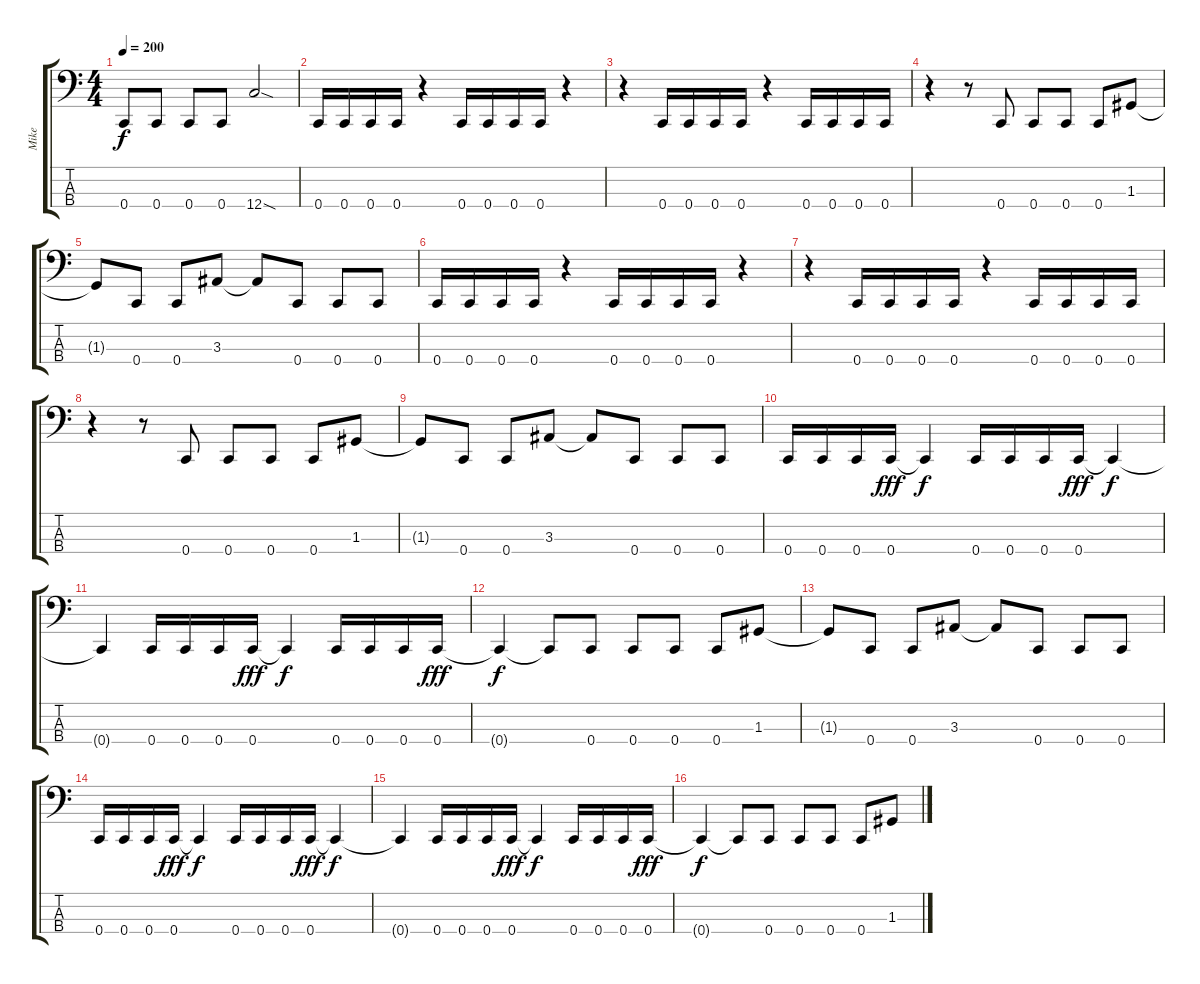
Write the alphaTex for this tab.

\track ("Mike" "Mike") {instrument electricbasspick}
\staff {score tabs}
\tuning (F2 C2 G1 C1) {hide}
\ts (4 4)
\tempo 200
\clef f4
\ks c
0.4.8{dy f} 0.4.8 0.4.8 0.4.8 12.4{sod}.2 |
0.4.16 0.4.16 0.4.16 0.4.16 r.4 0.4.16 0.4.16 0.4.16 0.4.16 r.4 |
r.4 0.4.16 0.4.16 0.4.16 0.4.16 r.4 0.4.16 0.4.16 0.4.16 0.4.16 |
r.4 r.8 0.4.8 0.4.8 0.4.8 0.4.8 1.3.8 |
1.3{t}.8 0.4.8 0.4.8 3.3.8 3.3{t}.8 0.4.8 0.4.8 0.4.8 |
0.4.16 0.4.16 0.4.16 0.4.16 r.4 0.4.16 0.4.16 0.4.16 0.4.16 r.4 |
r.4 0.4.16 0.4.16 0.4.16 0.4.16 r.4 0.4.16 0.4.16 0.4.16 0.4.16 |
r.4 r.8 0.4.8 0.4.8 0.4.8 0.4.8 1.3.8 |
1.3{t}.8 0.4.8 0.4.8 3.3.8 3.3{t}.8 0.4.8 0.4.8 0.4.8 |
0.4.16 0.4.16 0.4.16 0.4.16{dy fff} 0.4{t}.4{dy f} 0.4.16 0.4.16 0.4.16 0.4.16{dy fff} 0.4{t}.4{dy f} |
0.4{t}.4 0.4.16 0.4.16 0.4.16 0.4.16{dy fff} 0.4{t}.4{dy f} 0.4.16 0.4.16 0.4.16 0.4.16{dy fff} |
0.4{t}.4{dy f} 0.4{t}.8 0.4.8 0.4.8 0.4.8 0.4.8 1.3.8 |
1.3{t}.8 0.4.8 0.4.8 3.3.8 3.3{t}.8 0.4.8 0.4.8 0.4.8 |
0.4.16 0.4.16 0.4.16 0.4.16{dy fff} 0.4{t}.4{dy f} 0.4.16 0.4.16 0.4.16 0.4.16{dy fff} 0.4{t}.4{dy f} |
0.4{t}.4 0.4.16 0.4.16 0.4.16 0.4.16{dy fff} 0.4{t}.4{dy f} 0.4.16 0.4.16 0.4.16 0.4.16{dy fff} |
0.4{t}.4{dy f} 0.4{t}.8 0.4.8 0.4.8 0.4.8 0.4.8 1.3.8
